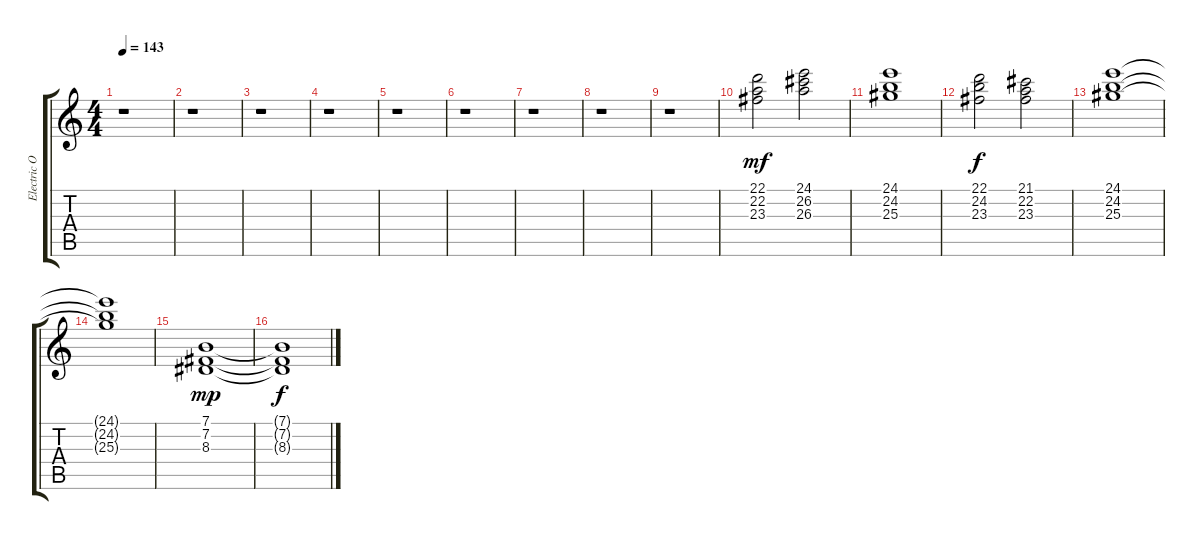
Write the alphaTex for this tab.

\track ("Electric Organ      " "Electric O") {instrument rockorgan}
\staff {score tabs}
\tuning (E4 B3 G3 D3 A2 E2) {hide}
\ts (4 4)
\tempo 143
\clef g2
\ks c
r.1{dy mf} |
r.1 |
r.1 |
r.1 |
r.1 |
r.1 |
r.1 |
r.1 |
r.1 |
(22.1 22.2 23.3).2 (24.1 26.2 26.3).2 |
(24.1 24.2 25.3).1 |
(22.1 24.2 23.3).2{dy f} (21.1 22.2 23.3).2 |
(24.1 24.2 25.3).1 |
(24.1{t} 24.2{t} 25.3{t}).1 |
(7.1 7.2 8.3).1{dy mp} |
(7.1{t} 7.2{t} 8.3{t}).1{dy f}
